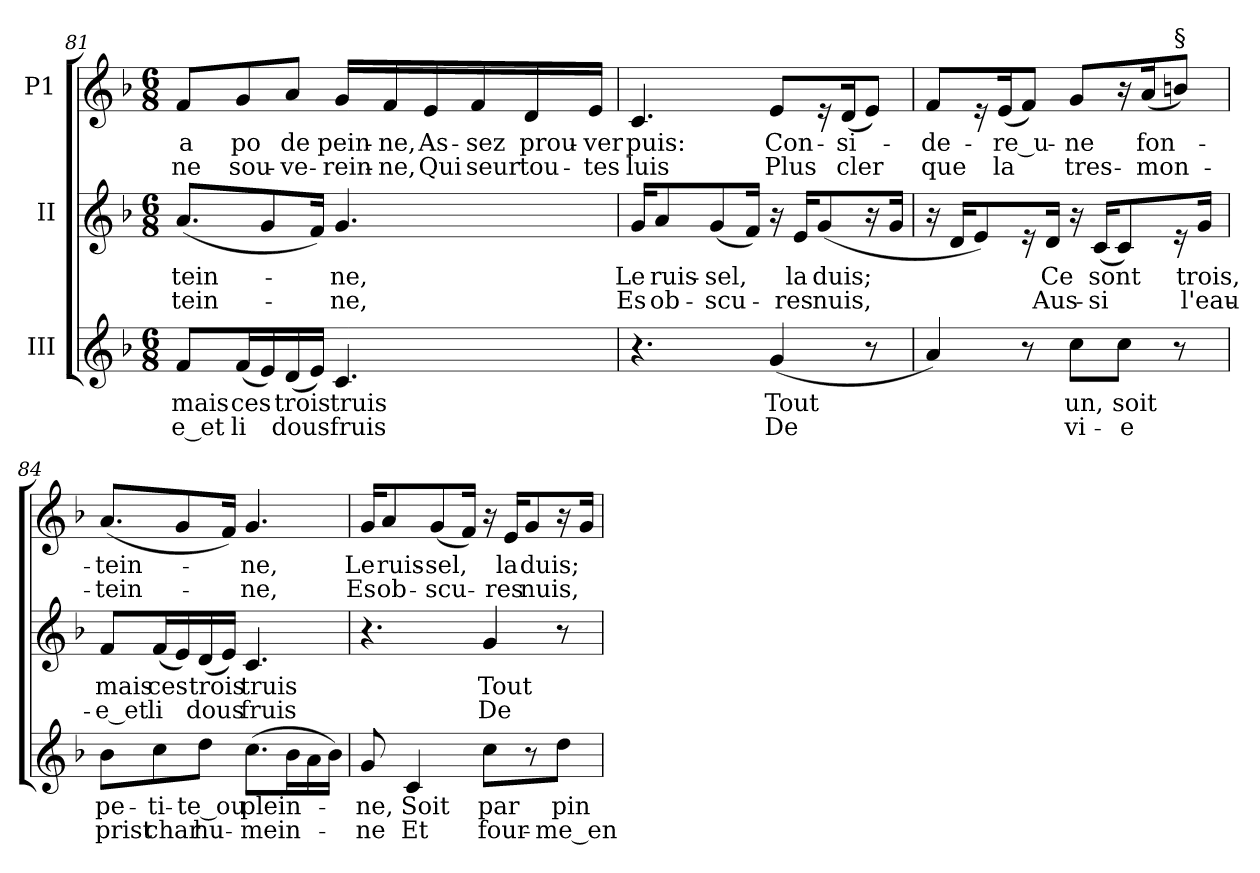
**kern	**text	**text	**kern	**text	**text	**kern	**text	**text
*part3	*part3	*part3	*part2	*part2	*part2	*part1	*part1	*part1
*staff3	*staff3	*staff3	*staff2	*staff2	*staff2	*staff1	*staff1	*staff1
*I"III	*	*	*I"II	*	*	*I"P1	*	*
*clefG2	*	*	*clefG2	*	*	*clefG2	*	*
*k[b-]	*	*	*k[b-]	*	*	*k[b-]	*	*
*F:	*	*	*F:	*	*	*F:	*	*
*M6/8	*	*	*M6/8	*	*	*M6/8	*	*
=81	=81	=81	=81	=81	=81	=81	=81	=81
!	!LO:LY:b:color=#000000	!LO:LY:b:color=#000000	!	!	!	!	!	!
!	!	!	!	!LO:LY:b:color=#000000	!LO:LY:b:color=#000000	!	!	!
!	!	!	!	!	!	!	!LO:LY:b:color=#000000	!LO:LY:b:color=#000000
8fi/L	mais	-e_et	(8.ai/L	-tein-	-tein-	8fi/L	a	-ne
!	!LO:LY:b:color=#000000	!LO:LY:b:color=#000000	!	!	!	!	!	!
!	!	!	!	!	!	!	!LO:LY:b:color=#000000	!LO:LY:b:color=#000000
(16fi/L	ces	li	.	.	.	8gi/	po	sou-
16ei/)	.	.	8gi/	.	.	.	.	.
!	!LO:LY:b:color=#000000	!LO:LY:b:color=#000000	!	!	!	!	!	!
!	!	!	!	!	!	!	!LO:LY:b:color=#000000	!LO:LY:b:color=#000000
(16di/	trois	dous	.	.	.	8ai/J	de	-ve-
16ei/JJ)	.	.	16fi/Jk)	.	.	.	.	.
!	!LO:LY:b:color=#000000	!LO:LY:b:color=#000000	!	!	!	!	!	!
!	!	!	!	!LO:LY:b:color=#000000	!LO:LY:b:color=#000000	!	!	!
!	!	!	!	!	!	!	!LO:LY:b:color=#000000	!LO:LY:b:color=#000000
4.ci/	truis	fruis	4.gi/	-ne,	-ne,	16gi/LL	pein-	-rein-
!	!	!	!	!	!	!	!LO:LY:b:color=#000000	!LO:LY:b:color=#000000
.	.	.	.	.	.	16fi/	-ne,	-ne,
!	!	!	!	!	!	!	!LO:LY:b:color=#000000	!LO:LY:b:color=#000000
.	.	.	.	.	.	16ei/	As-	Qui
!	!	!	!	!	!	!	!LO:LY:b:color=#000000	!LO:LY:b:color=#000000
.	.	.	.	.	.	16fi/	-sez	seur
!	!	!	!	!	!	!	!LO:LY:b:color=#000000	!LO:LY:b:color=#000000
.	.	.	.	.	.	16di/	prou-	tou-
!	!	!	!	!	!	!	!LO:LY:b:color=#000000	!LO:LY:b:color=#000000
.	.	.	.	.	.	16ei/JJ	-ver	-tes
!!LO:LB:g=z
=82	=82	=82	=82	=82	=82	=82	=82	=82
!	!	!	!	!LO:LY:b:color=#000000	!LO:LY:b:color=#000000	!	!	!
!	!	!	!	!	!	!	!LO:LY:b:color=#000000	!LO:LY:b:color=#000000
4.r	.	.	16gi/KL	Le	Es	4.ci/	puis:	luis
!	!	!	!	!LO:LY:b:color=#000000	!LO:LY:b:color=#000000	!	!	!
.	.	.	8ai/	ruis-	ob-	.	.	.
!	!	!	!	!LO:LY:b:color=#000000	!LO:LY:b:color=#000000	!	!	!
.	.	.	(8gi/	-sel,	-scu-	.	.	.
.	.	.	16fi/Jk)	.	.	.	.	.
!	!LO:LY:b:color=#000000	!LO:LY:b:color=#000000	!	!	!	!	!	!
!	!	!	!	!	!	!	!LO:LY:b:color=#000000	!LO:LY:b:color=#000000
(4gi/	Tout	De	16r	.	.	8ei/L	Con-	Plus
!	!	!	!	!LO:LY:b:color=#000000	!LO:LY:b:color=#000000	!	!	!
.	.	.	16ei/KL	la	-res	.	.	.
!	!	!	!	!LO:LY:b:color=#000000	!LO:LY:b:color=#000000	!	!	!
.	.	.	(8gi/	duis;	nuis,	16r	.	.
!	!	!	!	!	!	!	!LO:LY:b:color=#000000	!LO:LY:b:color=#000000
.	.	.	.	.	.	(16di/k	-si-	cler
8r	.	.	16r	.	.	8ei/J)	.	.
.	.	.	16gi/Jk	.	.	.	.	.
=83	=83	=83	=83	=83	=83	=83	=83	=83
!	!	!	!	!	!	!	!LO:LY:b:color=#000000	!LO:LY:b:color=#000000
4ai/)	.	.	16r	.	.	8fi/L	-de-	que
.	.	.	16di/KL	.	.	.	.	.
.	.	.	8ei/)	.	.	16r	.	.
!	!	!	!	!	!	!	!LO:LY:b:color=#000000	!LO:LY:b:color=#000000
.	.	.	.	.	.	(16ei/k	-re_u-	la
8r	.	.	16r	.	.	8fi/J)	.	.
!	!	!	!	!LO:LY:b:color=#000000	!LO:LY:b:color=#000000	!	!	!
.	.	.	16di/Jk	Ce	Aus-	.	.	.
!	!LO:LY:b:color=#000000	!LO:LY:b:color=#000000	!	!	!	!	!	!
!	!	!	!	!	!	!	!LO:LY:b:color=#000000	!LO:LY:b:color=#000000
8cci\L	un,	vi-	16r	.	.	8gi/L	-ne	tres-
!	!	!	!	!LO:LY:b:color=#000000	!LO:LY:b:color=#000000	!	!	!
.	.	.	(16ci/KL	sont	-si	.	.	.
!	!LO:LY:b:color=#000000	!LO:LY:b:color=#000000	!	!	!	!	!	!
8cci\J	soit	-e	8ci/)	.	.	16r	.	.
!	!	!	!	!	!	!	!LO:LY:b:color=#000000	!LO:LY:b:color=#000000
.	.	.	.	.	.	(16ai/k	fon-	-mon-
!	!	!	!	!	!	!LO:TX:a:t=§	!	!
8r	.	.	16r	.	.	8bni/J)	.	.
!	!	!	!	!LO:LY:b:color=#000000	!LO:LY:b:color=#000000	!	!	!
.	.	.	16gi/Jk	trois,	l'eau-	.	.	.
=84	=84	=84	=84	=84	=84	=84	=84	=84
!	!LO:LY:b:color=#000000	!LO:LY:b:color=#000000	!	!	!	!	!	!
!	!	!	!	!LO:LY:b:color=#000000	!LO:LY:b:color=#000000	!	!	!
!	!	!	!	!	!	!	!LO:LY:b:color=#000000	!LO:LY:b:color=#000000
8b-i\L	pe-	prist	8fi/L	mais	-e_et	(8.ai/L	-tein-	-tein-
!	!LO:LY:b:color=#000000	!LO:LY:b:color=#000000	!	!	!	!	!	!
!	!	!	!	!LO:LY:b:color=#000000	!LO:LY:b:color=#000000	!	!	!
8cci\	-ti-	char	(16fi/L	ces	li	.	.	.
.	.	.	16ei/)	.	.	8gi/	.	.
!	!LO:LY:b:color=#000000	!LO:LY:b:color=#000000	!	!	!	!	!	!
!	!	!	!	!LO:LY:b:color=#000000	!LO:LY:b:color=#000000	!	!	!
8ddi\J	-te_ou	hu-	(16di/	trois	dous	.	.	.
.	.	.	16ei/JJ)	.	.	16fi/Jk)	.	.
!	!LO:LY:b:color=#000000	!LO:LY:b:color=#000000	!	!	!	!	!	!
!	!	!	!	!LO:LY:b:color=#000000	!LO:LY:b:color=#000000	!	!	!
!	!	!	!	!	!	!	!LO:LY:b:color=#000000	!LO:LY:b:color=#000000
(8.cci\L	plein-	-mein-	4.ci/	truis	fruis	4.gi/	-ne,	-ne,
16b-i\L	.	.	.	.	.	.	.	.
16ai\	.	.	.	.	.	.	.	.
16b-i\JJ)	.	.	.	.	.	.	.	.
!!LO:PB:g=z
=85	=85	=85	=85	=85	=85	=85	=85	=85
!	!LO:LY:b:color=#000000	!LO:LY:b:color=#000000	!	!	!	!	!	!
!	!	!	!	!	!	!	!LO:LY:b:color=#000000	!LO:LY:b:color=#000000
8gi/	-ne,	-ne	4.r	.	.	16gi/KL	Le	Es
!	!	!	!	!	!	!	!LO:LY:b:color=#000000	!LO:LY:b:color=#000000
.	.	.	.	.	.	8ai/	ruis-	ob-
!	!LO:LY:b:color=#000000	!LO:LY:b:color=#000000	!	!	!	!	!	!
4ci/	Soit	Et	.	.	.	.	.	.
!	!	!	!	!	!	!	!LO:LY:b:color=#000000	!LO:LY:b:color=#000000
.	.	.	.	.	.	(8gi/	-sel,	-scu-
.	.	.	.	.	.	16fi/Jk)	.	.
!	!LO:LY:b:color=#000000	!LO:LY:b:color=#000000	!	!	!	!	!	!
!	!	!	!	!LO:LY:b:color=#000000	!LO:LY:b:color=#000000	!	!	!
8cci\L	par	four-	4gi/	Tout	De	16r	.	.
!	!	!	!	!	!	!	!LO:LY:b:color=#000000	!LO:LY:b:color=#000000
.	.	.	.	.	.	16ei/KL	la	-res
!	!	!	!	!	!	!	!LO:LY:b:color=#000000	!LO:LY:b:color=#000000
8r	.	.	.	.	.	8gi/	duis;	nuis,
!	!LO:LY:b:color=#000000	!LO:LY:b:color=#000000	!	!	!	!	!	!
8ddi\J	pin-	-me_en	8r	.	.	16r	.	.
.	.	.	.	.	.	16gi/Jk	.	.
=	=	=	=	=	=	=	=	=
*-	*-	*-	*-	*-	*-	*-	*-	*-
